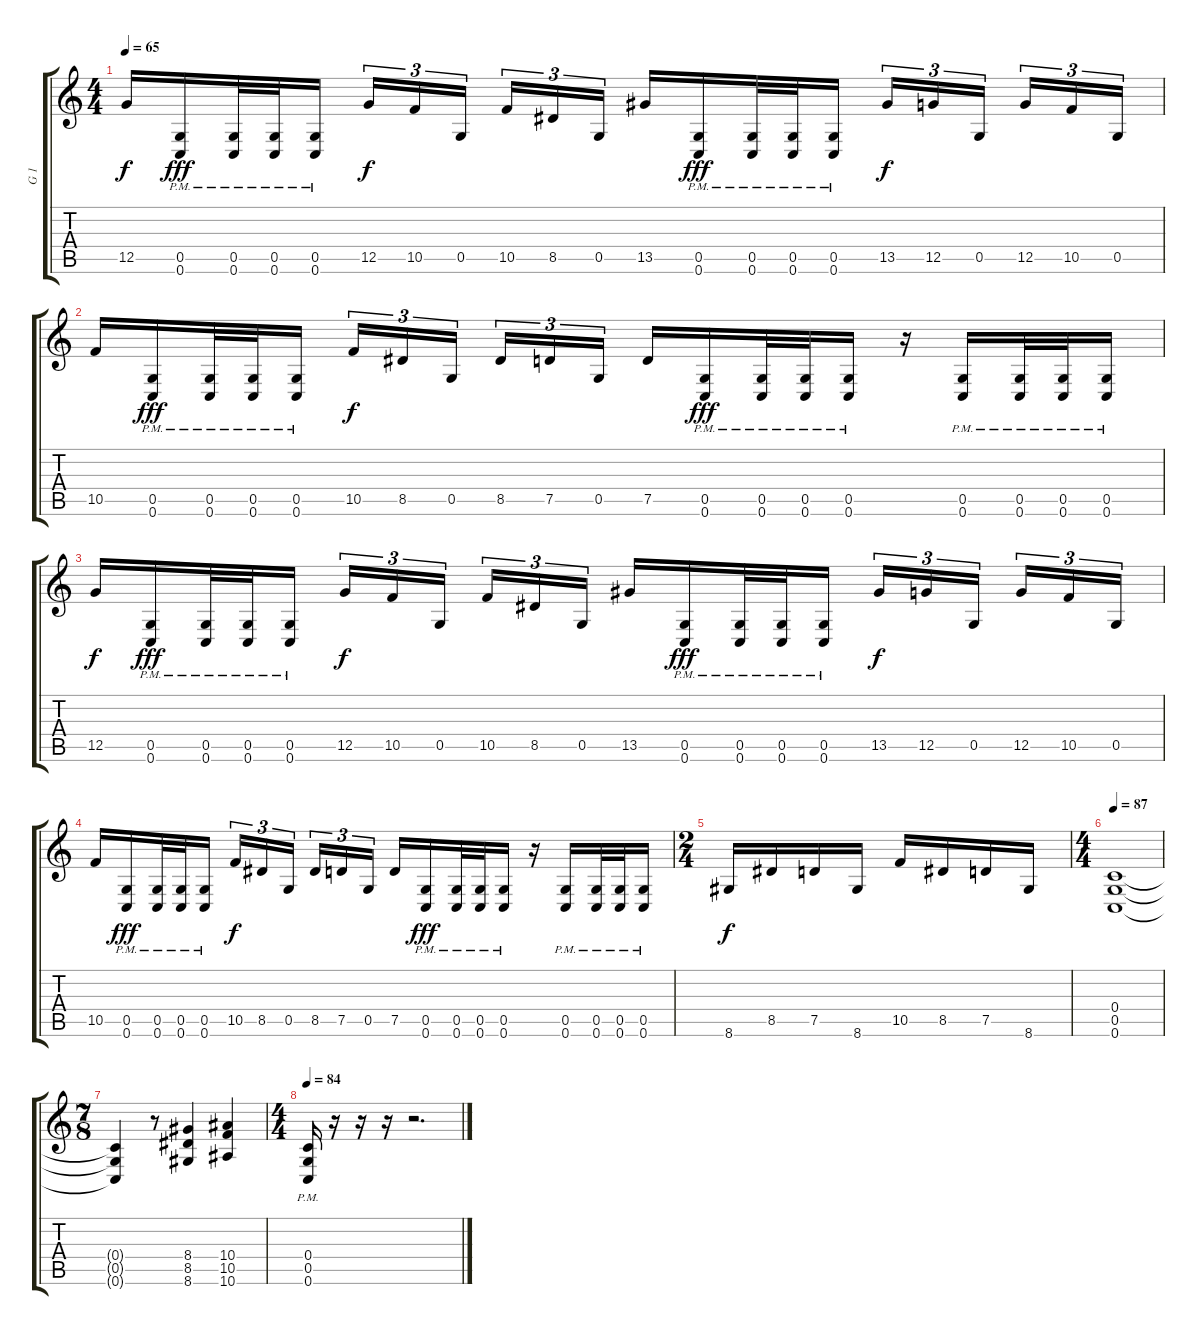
\track ("G 1" "G 1") {instrument distortionguitar}
\staff {score tabs}
\tuning (D4 A3 F3 C3 G2 C2) {hide}
\ts (4 4)
\tempo 65
\clef g2
\ks c
12.5.16{dy f} (0.5{pm} 0.6{pm}).16{dy fff} (0.5{pm} 0.6{pm}).32 (0.5{pm} 0.6{pm}).32 (0.5{pm} 0.6{pm}).16 12.5.16{tu (3 2) dy f} 10.5.16{tu (3 2)} 0.5.16{tu (3 2) beam splitsecondary} 10.5.16{tu (3 2)} 8.5.16{tu (3 2)} 0.5.16{tu (3 2)} 13.5.16 (0.5{pm} 0.6{pm}).16{dy fff} (0.5{pm} 0.6{pm}).32 (0.5{pm} 0.6{pm}).32 (0.5{pm} 0.6{pm}).16 13.5.16{tu (3 2) dy f} 12.5.16{tu (3 2)} 0.5.16{tu (3 2) beam splitsecondary} 12.5.16{tu (3 2)} 10.5.16{tu (3 2)} 0.5.16{tu (3 2)} |
10.5.16 (0.5{pm} 0.6{pm}).16{dy fff} (0.5{pm} 0.6{pm}).32 (0.5{pm} 0.6{pm}).32 (0.5{pm} 0.6{pm}).16 10.5.16{tu (3 2) dy f} 8.5.16{tu (3 2)} 0.5.16{tu (3 2) beam splitsecondary} 8.5.16{tu (3 2)} 7.5.16{tu (3 2)} 0.5.16{tu (3 2)} 7.5.16 (0.5{pm} 0.6{pm}).16{dy fff} (0.5{pm} 0.6{pm}).32 (0.5{pm} 0.6{pm}).32 (0.5{pm} 0.6{pm}).16 r.16 (0.5{pm} 0.6{pm}).16 (0.5{pm} 0.6{pm}).32 (0.5{pm} 0.6{pm}).32 (0.5{pm} 0.6{pm}).16 |
12.5.16{dy f} (0.5{pm} 0.6{pm}).16{dy fff} (0.5{pm} 0.6{pm}).32 (0.5{pm} 0.6{pm}).32 (0.5{pm} 0.6{pm}).16 12.5.16{tu (3 2) dy f} 10.5.16{tu (3 2)} 0.5.16{tu (3 2) beam splitsecondary} 10.5.16{tu (3 2)} 8.5.16{tu (3 2)} 0.5.16{tu (3 2)} 13.5.16 (0.5{pm} 0.6{pm}).16{dy fff} (0.5{pm} 0.6{pm}).32 (0.5{pm} 0.6{pm}).32 (0.5{pm} 0.6{pm}).16 13.5.16{tu (3 2) dy f} 12.5.16{tu (3 2)} 0.5.16{tu (3 2) beam splitsecondary} 12.5.16{tu (3 2)} 10.5.16{tu (3 2)} 0.5.16{tu (3 2)} |
10.5.16 (0.5{pm} 0.6{pm}).16{dy fff} (0.5{pm} 0.6{pm}).32 (0.5{pm} 0.6{pm}).32 (0.5{pm} 0.6{pm}).16 10.5.16{tu (3 2) dy f} 8.5.16{tu (3 2)} 0.5.16{tu (3 2) beam splitsecondary} 8.5.16{tu (3 2)} 7.5.16{tu (3 2)} 0.5.16{tu (3 2)} 7.5.16 (0.5{pm} 0.6{pm}).16{dy fff} (0.5{pm} 0.6{pm}).32 (0.5{pm} 0.6{pm}).32 (0.5{pm} 0.6{pm}).16 r.16 (0.5{pm} 0.6{pm}).16 (0.5{pm} 0.6{pm}).32 (0.5{pm} 0.6{pm}).32 (0.5{pm} 0.6{pm}).16 |
\ts (2 4)
8.6.16{dy f} 8.5.16 7.5.16 8.6.16 10.5.16 8.5.16 7.5.16 8.6.16 |
\ts (4 4)
\tempo 87
(0.4 0.5 0.6).1 |
\ts (7 8)
(0.4{t} 0.5{t} 0.6{t}).4 r.8 (8.4 8.5 8.6).4 (10.4 10.5 10.6).4 |
\ts (4 4)
\tempo 84
(0.4{pm} 0.5{pm} 0.6{pm}).16 r.16 r.16 r.16 r.2{d}
